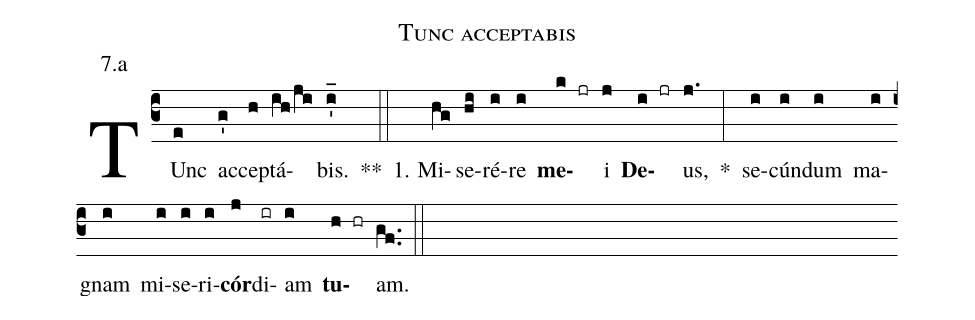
name:Tunc acceptabis;
office-part:Antiphona;
mode:7;
annotation:7.a;
%%
(c3) TUnc(e) ac(g')cep(h)tá(ih/ji)bis.(i'_) **(::)
1. Mi(hg)se(hi)ré(i)re(i) <b>me</b>(k jr)i(j) <b>De</b>(i jr)us,(j.) *(:) se(i)cún(i)dum(i) ma(i)gnam(i) mi(i)se(i)ri(i)<b>cór</b>(j)di(ir)am(i) <b>tu</b>(h hr)am.(gf..) (::)
